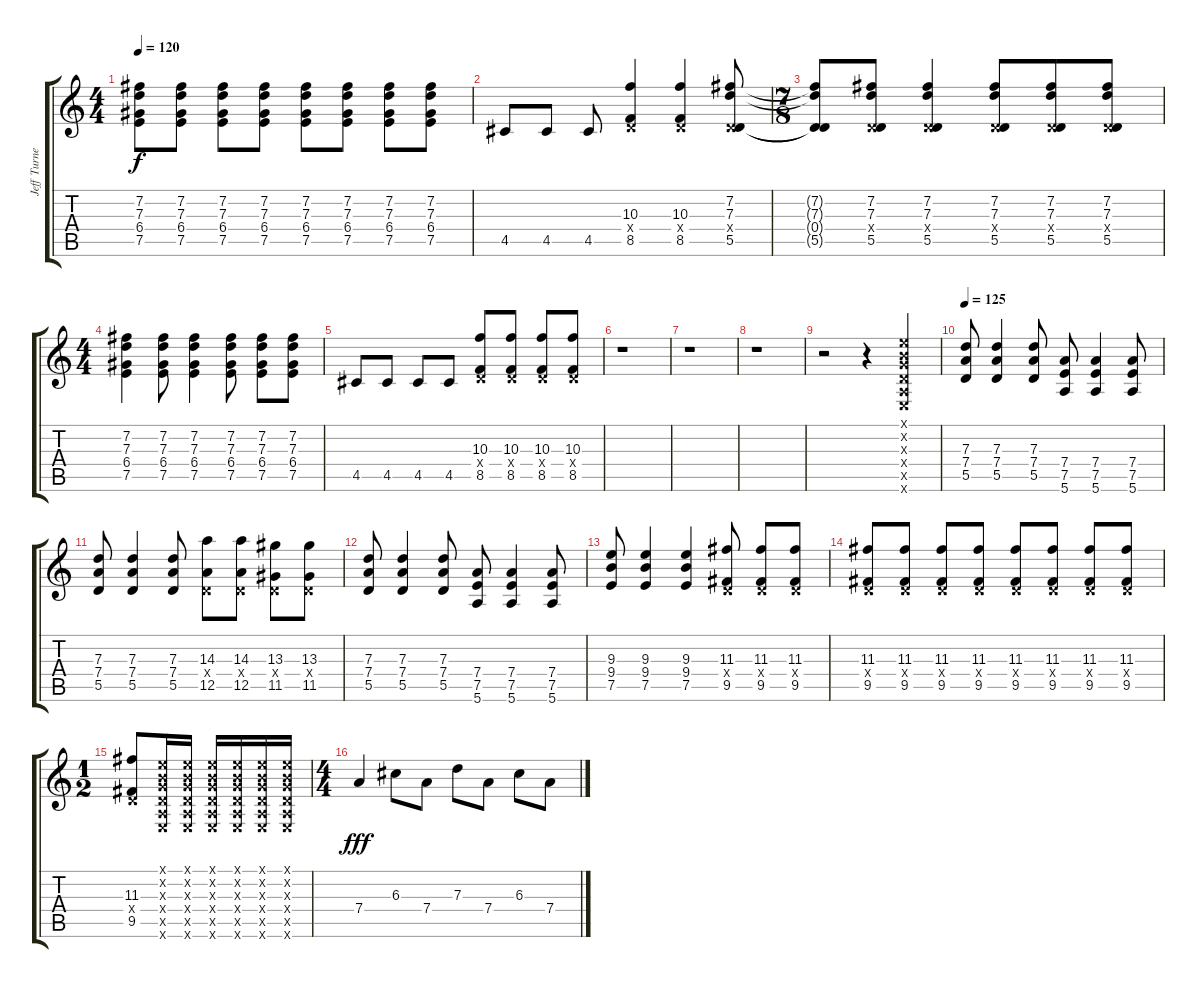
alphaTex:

\track ("Jeff Turner" "Jeff Turne") {instrument acousticguitarsteel}
\staff {score tabs}
\tuning (E4 B3 G3 D3 A2 E2) {hide}
\ts (4 4)
\tempo 120
\clef g2
\ks c
(7.2 7.3 6.4 7.5).8{dy f} (7.2 7.3 6.4 7.5).8 (7.2 7.3 6.4 7.5).8 (7.2 7.3 6.4 7.5).8 (7.2 7.3 6.4 7.5).8 (7.2 7.3 6.4 7.5).8 (7.2 7.3 6.4 7.5).8 (7.2 7.3 6.4 7.5).8 |
4.5.8 4.5.8 4.5.8 (10.3 0.4{x} 8.5).4 (10.3 0.4{x} 8.5).4 (7.2 7.3 0.4{x} 5.5).8 |
\ts (7 8)
(7.2{t} 7.3{t} 0.4{t} 5.5{t}).8 (7.2 7.3 0.4{x} 5.5).8 (7.2 7.3 0.4{x} 5.5).4 (7.2 7.3 0.4{x} 5.5).8 (7.2 7.3 0.4{x} 5.5).8 (7.2 7.3 0.4{x} 5.5).8 |
\ts (4 4)
(7.2 7.3 6.4 7.5).4 (7.2 7.3 6.4 7.5).8 (7.2 7.3 6.4 7.5).4 (7.2 7.3 6.4 7.5).8 (7.2 7.3 6.4 7.5).8 (7.2 7.3 6.4 7.5).8 |
4.5.8 4.5.8 4.5.8 4.5.8 (10.3 0.4{x} 8.5).8 (10.3 0.4{x} 8.5).8 (10.3 0.4{x} 8.5).8 (10.3 0.4{x} 8.5).8 |
r.1 |
r.1 |
r.1 |
r.2 r.4 (0.1{x} 0.2{x} 0.3{x} 0.4{x} 0.5{x} 0.6{x}).4 |
\tempo 125
(7.3 7.4 5.5).8 (7.3 7.4 5.5).4 (7.3 7.4 5.5).8 (7.4 7.5 5.6).8 (7.4 7.5 5.6).4 (7.4 7.5 5.6).8 |
(7.3 7.4 5.5).8 (7.3 7.4 5.5).4 (7.3 7.4 5.5).8 (14.3 0.4{x} 12.5).8 (14.3 0.4{x} 12.5).8 (13.3 0.4{x} 11.5).8 (13.3 0.4{x} 11.5).8 |
(7.3 7.4 5.5).8 (7.3 7.4 5.5).4 (7.3 7.4 5.5).8 (7.4 7.5 5.6).8 (7.4 7.5 5.6).4 (7.4 7.5 5.6).8 |
(9.3 9.4 7.5).8 (9.3 9.4 7.5).4 (9.3 9.4 7.5).4 (11.3 0.4{x} 9.5).8 (11.3 0.4{x} 9.5).8 (11.3 0.4{x} 9.5).8 |
(11.3 0.4{x} 9.5).8 (11.3 0.4{x} 9.5).8 (11.3 0.4{x} 9.5).8 (11.3 0.4{x} 9.5).8 (11.3 0.4{x} 9.5).8 (11.3 0.4{x} 9.5).8 (11.3 0.4{x} 9.5).8 (11.3 0.4{x} 9.5).8 |
\ts (1 2)
(11.3 0.4{x} 9.5).8 (0.1{x} 0.2{x} 0.3{x} 0.4{x} 0.5{x} 0.6{x}).16 (0.1{x} 0.2{x} 0.3{x} 0.4{x} 0.5{x} 0.6{x}).16 (0.1{x} 0.2{x} 0.3{x} 0.4{x} 0.5{x} 0.6{x}).16 (0.1{x} 0.2{x} 0.3{x} 0.4{x} 0.5{x} 0.6{x}).16 (0.1{x} 0.2{x} 0.3{x} 0.4{x} 0.5{x} 0.6{x}).16 (0.1{x} 0.2{x} 0.3{x} 0.4{x} 0.5{x} 0.6{x}).16 |
\ts (4 4)
7.4.4{dy fff} 6.3.8 7.4.8 7.3.8 7.4.8 6.3.8 7.4.8
